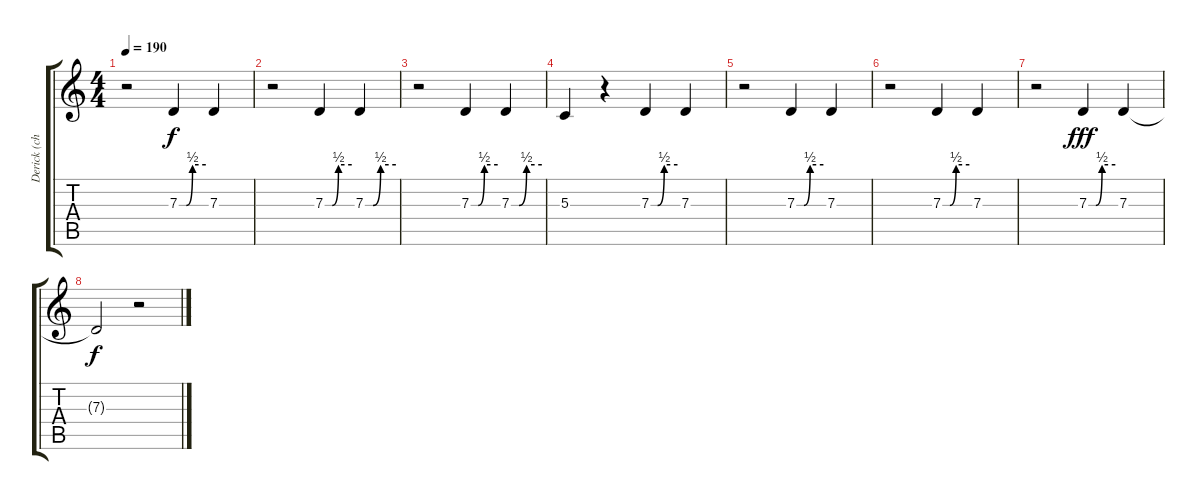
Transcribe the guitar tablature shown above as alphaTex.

\track ("Derick (chant/lead vocal)" "Derick (ch") {instrument tenorsax}
\staff {score tabs}
\tuning (E4 B3 G3 D3 A2 E2) {hide}
\ts (4 4)
\tempo 190
\clef g2
\ks c
r.2{dy f} 7.3{be (custom 0 0 16 0 30 2 60 2)}.4 7.3.4 |
r.2 7.3{be (custom 0 0 16 0 30 2 60 2)}.4 7.3{be (custom 0 0 15 0 30 2 60 2)}.4 |
r.2 7.3{be (custom 0 0 16 0 30 2 60 2)}.4 7.3{be (custom 0 0 15 0 30 2 60 2)}.4 |
5.3.4 r.4 7.3{be (custom 0 0 15 0 30 2 60 2)}.4 7.3.4 |
r.2 7.3{be (custom 0 0 16 0 30 2 60 2)}.4 7.3.4 |
r.2 7.3{be (custom 0 0 16 0 30 2 60 2)}.4 7.3.4 |
r.2 7.3{be (custom 0 0 16 0 30 2 60 2)}.4{dy fff} 7.3.4 |
7.3{t}.2{dy f} r.2
